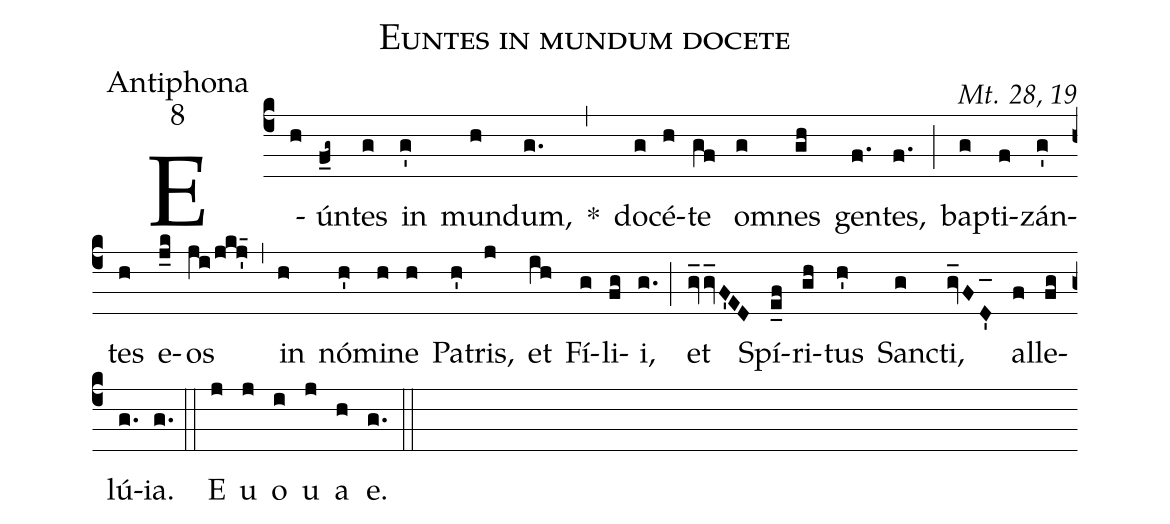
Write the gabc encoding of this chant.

name:Euntes in mundum docete;
office-part:Antiphona;
mode:8;
commentary:Mt. 28, 19;
%%
(c4)
E(h)ún(f_g~)tes(g) in(g') mun(h)dum,(g.) *(,)
do(g)cé(h)te(gf) om(g)nes(gh) gen(f.)tes,(f.) (;)
bap(g)ti(f)zán(g')tes(h) e(j_k)os(ji/jkj'_51) (,)
in(h) nó(h')mi(h)ne(h) Pa(h')tris,(j) et(ih) Fí(g)li(fg)i,(g.) (;)
et(gv_gv_F'ED) Spí(e_f)ri(gh)tus(h') Sanc(g)ti,(gv_FD'_) al(f)le(fg)lú(g.)ia.(g.) (::)
E(j) u(j) o(i) u(j) a(h) e.(g.) (::)
